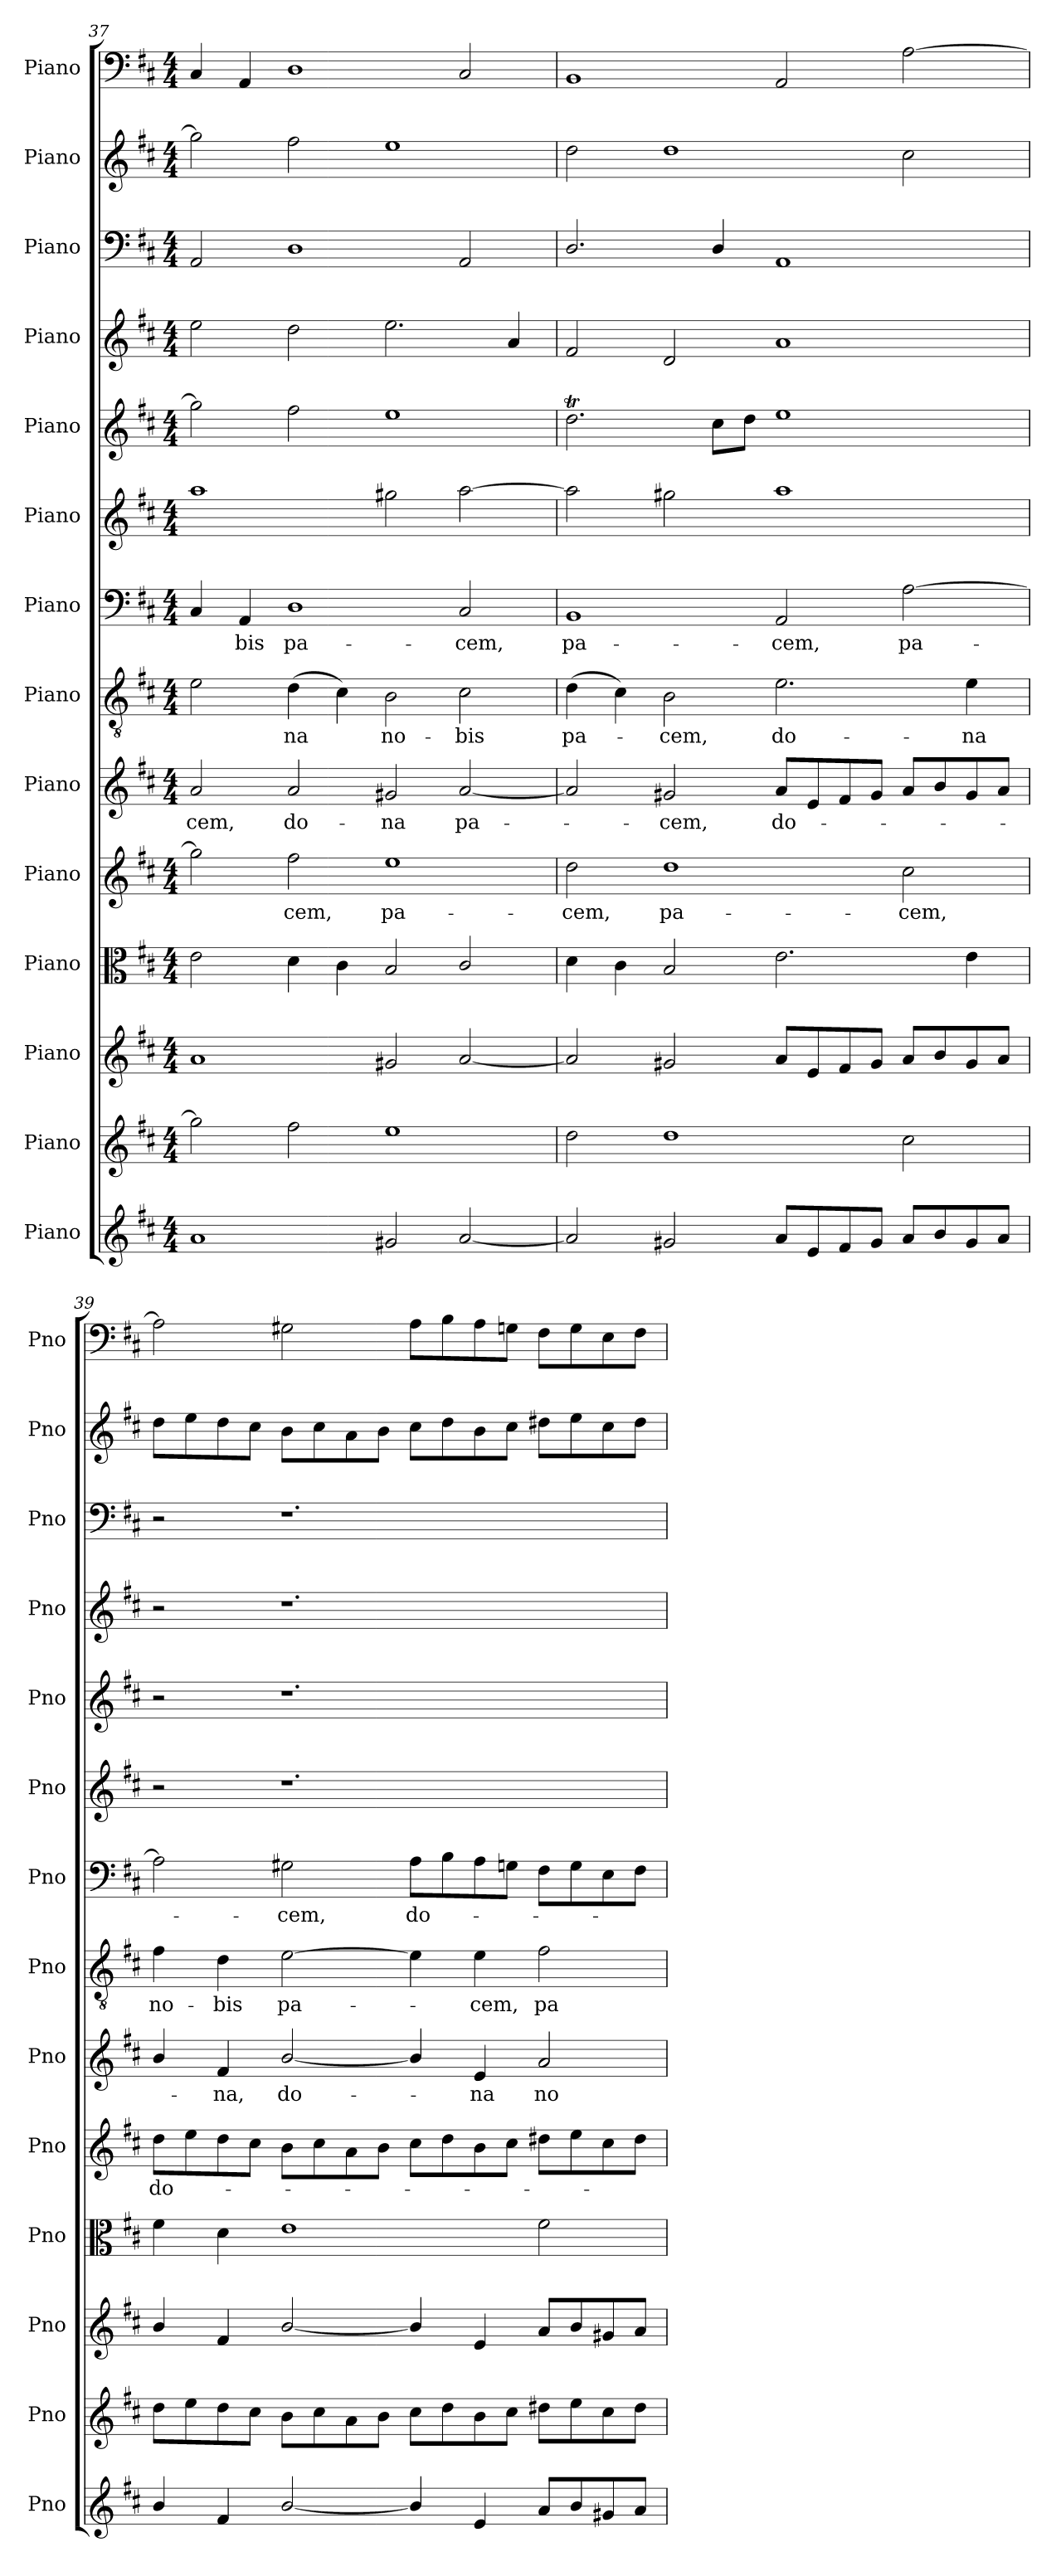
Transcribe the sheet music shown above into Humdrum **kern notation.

**kern	**kern	**kern	**kern	**kern	**text	**kern	**text	**kern	**text	**kern	**text	**kern	**kern	**kern	**kern	**kern	**kern
*part14	*part13	*part12	*part11	*part10	*part10	*part9	*part9	*part8	*part8	*part7	*part7	*part6	*part5	*part4	*part3	*part2	*part1
*staff14	*staff13	*staff12	*staff11	*staff10	*staff10	*staff9	*staff9	*staff8	*staff8	*staff7	*staff7	*staff6	*staff5	*staff4	*staff3	*staff2	*staff1
*I"Piano	*I"Piano	*I"Piano	*I"Piano	*I"Piano	*	*I"Piano	*	*I"Piano	*	*I"Piano	*	*I"Piano	*I"Piano	*I"Piano	*I"Piano	*I"Piano	*I"Piano
*I'Pno	*I'Pno	*I'Pno	*I'Pno	*I'Pno	*	*I'Pno	*	*I'Pno	*	*I'Pno	*	*I'Pno	*I'Pno	*I'Pno	*I'Pno	*I'Pno	*I'Pno
*clefG2	*clefG2	*clefG2	*clefC3	*clefG2	*	*clefG2	*	*clefGv2	*	*clefF4	*	*clefG2	*clefG2	*clefG2	*clefF4	*clefG2	*clefF4
*k[f#c#]	*k[f#c#]	*k[f#c#]	*k[f#c#]	*k[f#c#]	*	*k[f#c#]	*	*k[f#c#]	*	*k[f#c#]	*	*k[f#c#]	*k[f#c#]	*k[f#c#]	*k[f#c#]	*k[f#c#]	*k[f#c#]
*D:	*D:	*D:	*D:	*D:	*	*D:	*	*D:	*	*D:	*	*D:	*D:	*D:	*D:	*D:	*D:
*M4/4	*M4/4	*M4/4	*M4/4	*M4/4	*	*M4/4	*	*M4/4	*	*M4/4	*	*M4/4	*M4/4	*M4/4	*M4/4	*M4/4	*M4/4
=37	=37	=37	=37	=37	=37	=37	=37	=37	=37	=37	=37	=37	=37	=37	=37	=37	=37
!	!	!	!	!	!	!	!LO:LY:b	!	!	!	!	!	!	!	!	!	!
1a	2gg\]	1a	2e\	2gg\]	.	2a/	-cem,	2e\	.	4C#/	.	1aa	2gg\]	2ee\	2AA/	2gg\]	4C#/
!	!	!	!	!	!	!	!	!	!	!	!LO:LY:b	!	!	!	!	!	!
.	.	.	.	.	.	.	.	.	.	4AA/	-bis	.	.	.	.	.	4AA/
!	!	!	!	!	!LO:LY:b	!	!LO:LY:b	!	!LO:LY:b	!	!LO:LY:b	!	!	!	!	!	!
.	2ff#\	.	4d\	2ff#\	-cem,	2a/	do-	(>4d\	-na	1D	pa-	.	2ff#\	2dd\	1D	2ff#\	1D
.	.	.	4c#\	.	.	.	.	4c#\)	.	.	.	.	.	.	.	.	.
!	!	!	!	!	!LO:LY:b	!	!LO:LY:b	!	!LO:LY:b	!	!	!	!	!	!	!	!
2g#X/	1ee	2g#X/	2B/	1ee	pa-	2g#X/	-na	2B\	no-	.	.	2gg#X\	1ee	2.ee\	.	1ee	.
!	!	!	!	!	!	!	!LO:LY:b	!	!LO:LY:b	!	!LO:LY:b	!	!	!	!	!	!
[2a/	.	[2a/	2c#/	.	.	[2a/	pa-	2c#\	-bis	2C#/	-cem,	[2aa\	.	.	2AA/	.	2C#/
.	.	.	.	.	.	.	.	.	.	.	.	.	.	4a/	.	.	.
=38	=38	=38	=38	=38	=38	=38	=38	=38	=38	=38	=38	=38	=38	=38	=38	=38	=38
!	!	!	!	!	!LO:LY:b	!	!	!	!LO:LY:b	!	!LO:LY:b	!	!	!	!	!	!
2a/]	2dd\	2a/]	4d\	2dd\	-cem,	2a/]	.	(>4d\	pa-	1BB	pa-	2aa\]	2.ddT\	2f#/	2.D/	2dd\	1BB
.	.	.	4c#\	.	.	.	.	4c#\)	.	.	.	.	.	.	.	.	.
!	!	!	!	!	!LO:LY:b	!	!LO:LY:b	!	!LO:LY:b	!	!	!	!	!	!	!	!
2g#X/	1dd	2g#X/	2B/	1dd	pa-	2g#X/	-cem,	2B\	-cem,	.	.	2gg#X\	.	2d/	.	1dd	.
.	.	.	.	.	.	.	.	.	.	.	.	.	8cc#\L	.	4D/	.	.
.	.	.	.	.	.	.	.	.	.	.	.	.	8dd\J	.	.	.	.
!	!	!	!	!	!	!	!LO:LY:b	!	!LO:LY:b	!	!LO:LY:b	!	!	!	!	!	!
8a/L	.	8a/L	2.e\	.	.	8a/L	do-	2.e\	do-	2AA/	-cem,	1aa	1ee	1a	1AA	.	2AA/
8e/	.	8e/	.	.	.	8e/	.	.	.	.	.	.	.	.	.	.	.
8f#/	.	8f#/	.	.	.	8f#/	.	.	.	.	.	.	.	.	.	.	.
8g#/J	.	8g#/J	.	.	.	8g#/J	.	.	.	.	.	.	.	.	.	.	.
!	!	!	!	!	!LO:LY:b	!	!	!	!	!	!LO:LY:b	!	!	!	!	!	!
8a/L	2cc#\	8a/L	.	2cc#\	-cem,	8a/L	.	.	.	[2A\	pa-	.	.	.	.	2cc#\	[2A\
8b/	.	8b/	.	.	.	8b/	.	.	.	.	.	.	.	.	.	.	.
!	!	!	!	!	!	!	!	!	!LO:LY:b	!	!	!	!	!	!	!	!
8g#/	.	8g#/	4e\	.	.	8g#/	.	4e\	-na	.	.	.	.	.	.	.	.
8a/J	.	8a/J	.	.	.	8a/J	.	.	.	.	.	.	.	.	.	.	.
=39	=39	=39	=39	=39	=39	=39	=39	=39	=39	=39	=39	=39	=39	=39	=39	=39	=39
!	!	!	!	!	!LO:LY:b	!	!	!	!LO:LY:b	!	!	!	!	!	!	!	!
4b/	8dd\L	4b/	4f#\	8dd\L	do-	4b/	.	4f#\	no-	2A\]	.	2r	2r	2r	2r	8dd\L	2A\]
.	8ee\	.	.	8ee\	.	.	.	.	.	.	.	.	.	.	.	8ee\	.
!	!	!	!	!	!	!	!LO:LY:b	!	!LO:LY:b	!	!	!	!	!	!	!	!
4f#/	8dd\	4f#/	4d\	8dd\	.	4f#/	-na,	4d\	-bis	.	.	.	.	.	.	8dd\	.
.	8cc#\J	.	.	8cc#\J	.	.	.	.	.	.	.	.	.	.	.	8cc#\J	.
!	!	!	!	!	!	!	!LO:LY:b	!	!LO:LY:b	!	!LO:LY:b	!	!	!	!	!	!
[2b/	8b\L	[2b/	1e	8b\L	.	[2b/	do-	[2e\	pa-	2G#X\	-cem,	1.r	1.r	1.r	1.r	8b\L	2G#X\
.	8cc#\	.	.	8cc#\	.	.	.	.	.	.	.	.	.	.	.	8cc#\	.
.	8a\	.	.	8a\	.	.	.	.	.	.	.	.	.	.	.	8a\	.
.	8b\J	.	.	8b\J	.	.	.	.	.	.	.	.	.	.	.	8b\J	.
!	!	!	!	!	!	!	!	!	!	!	!LO:LY:b	!	!	!	!	!	!
4b/]	8cc#\L	4b/]	.	8cc#\L	.	4b/]	.	4e\]	.	8A\L	do-	.	.	.	.	8cc#\L	8A\L
.	8dd\	.	.	8dd\	.	.	.	.	.	8B\	.	.	.	.	.	8dd\	8B\
!	!	!	!	!	!	!	!LO:LY:b	!	!LO:LY:b	!	!	!	!	!	!	!	!
4e/	8b\	4e/	.	8b\	.	4e/	-na	4e\	-cem,	8A\	.	.	.	.	.	8b\	8A\
.	8cc#\J	.	.	8cc#\J	.	.	.	.	.	8Gn\J	.	.	.	.	.	8cc#\J	8Gn\J
!	!	!	!	!	!	!	!LO:LY:b	!	!LO:LY:b	!	!	!	!	!	!	!	!
8a/L	8dd#X\L	8a/L	2f#\	8dd#X\L	.	2a/	no-	2f#\	pa-	8F#\L	.	.	.	.	.	8dd#X\L	8F#\L
8b/	8ee\	8b/	.	8ee\	.	.	.	.	.	8G\	.	.	.	.	.	8ee\	8G\
8g#X/	8cc#\	8g#X/	.	8cc#\	.	.	.	.	.	8E\	.	.	.	.	.	8cc#\	8E\
8a/J	8dd#\J	8a/J	.	8dd#\J	.	.	.	.	.	8F#\J	.	.	.	.	.	8dd#\J	8F#\J
=	=	=	=	=	=	=	=	=	=	=	=	=	=	=	=	=	=
*-	*-	*-	*-	*-	*-	*-	*-	*-	*-	*-	*-	*-	*-	*-	*-	*-	*-
